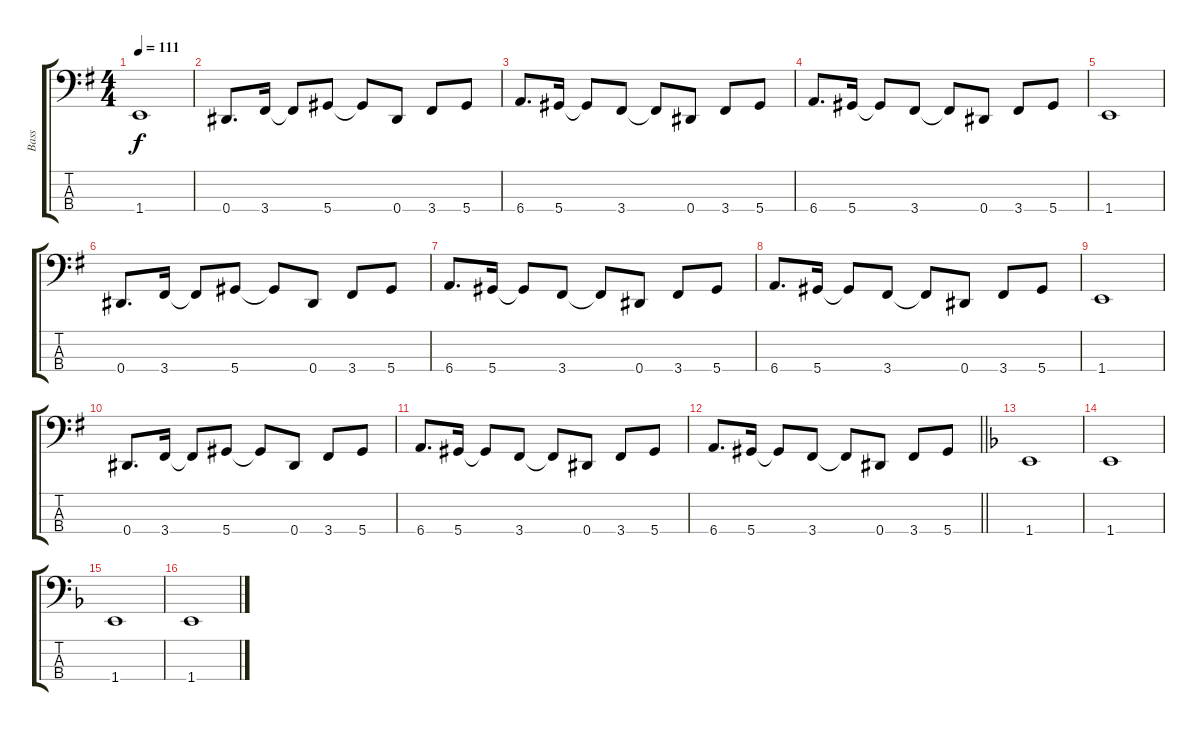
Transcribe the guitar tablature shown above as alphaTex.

\track ("Bass" "Bass") {instrument electricbassfinger}
\staff {score tabs}
\tuning (Gb2 Db2 Ab1 Eb1) {hide}
\ts (4 4)
\tempo 111
\clef f4
\ks g
1.4.1{dy f} |
0.4.8{d} 3.4.16 3.4{t}.8 5.4.8 5.4{t}.8 0.4.8 3.4.8 5.4.8 |
6.4.8{d} 5.4.16 5.4{t}.8 3.4.8 3.4{t}.8 0.4.8 3.4.8 5.4.8 |
6.4.8{d} 5.4.16 5.4{t}.8 3.4.8 3.4{t}.8 0.4.8 3.4.8 5.4.8 |
1.4.1 |
0.4.8{d} 3.4.16 3.4{t}.8 5.4.8 5.4{t}.8 0.4.8 3.4.8 5.4.8 |
6.4.8{d} 5.4.16 5.4{t}.8 3.4.8 3.4{t}.8 0.4.8 3.4.8 5.4.8 |
6.4.8{d} 5.4.16 5.4{t}.8 3.4.8 3.4{t}.8 0.4.8 3.4.8 5.4.8 |
1.4.1 |
0.4.8{d} 3.4.16 3.4{t}.8 5.4.8 5.4{t}.8 0.4.8 3.4.8 5.4.8 |
6.4.8{d} 5.4.16 5.4{t}.8 3.4.8 3.4{t}.8 0.4.8 3.4.8 5.4.8 |
\barLineRight lightlight
6.4.8{d} 5.4.16 5.4{t}.8 3.4.8 3.4{t}.8 0.4.8 3.4.8 5.4.8 |
\section ("" " ")
\ks f
1.4.1 |
1.4.1 |
1.4.1 |
1.4.1
